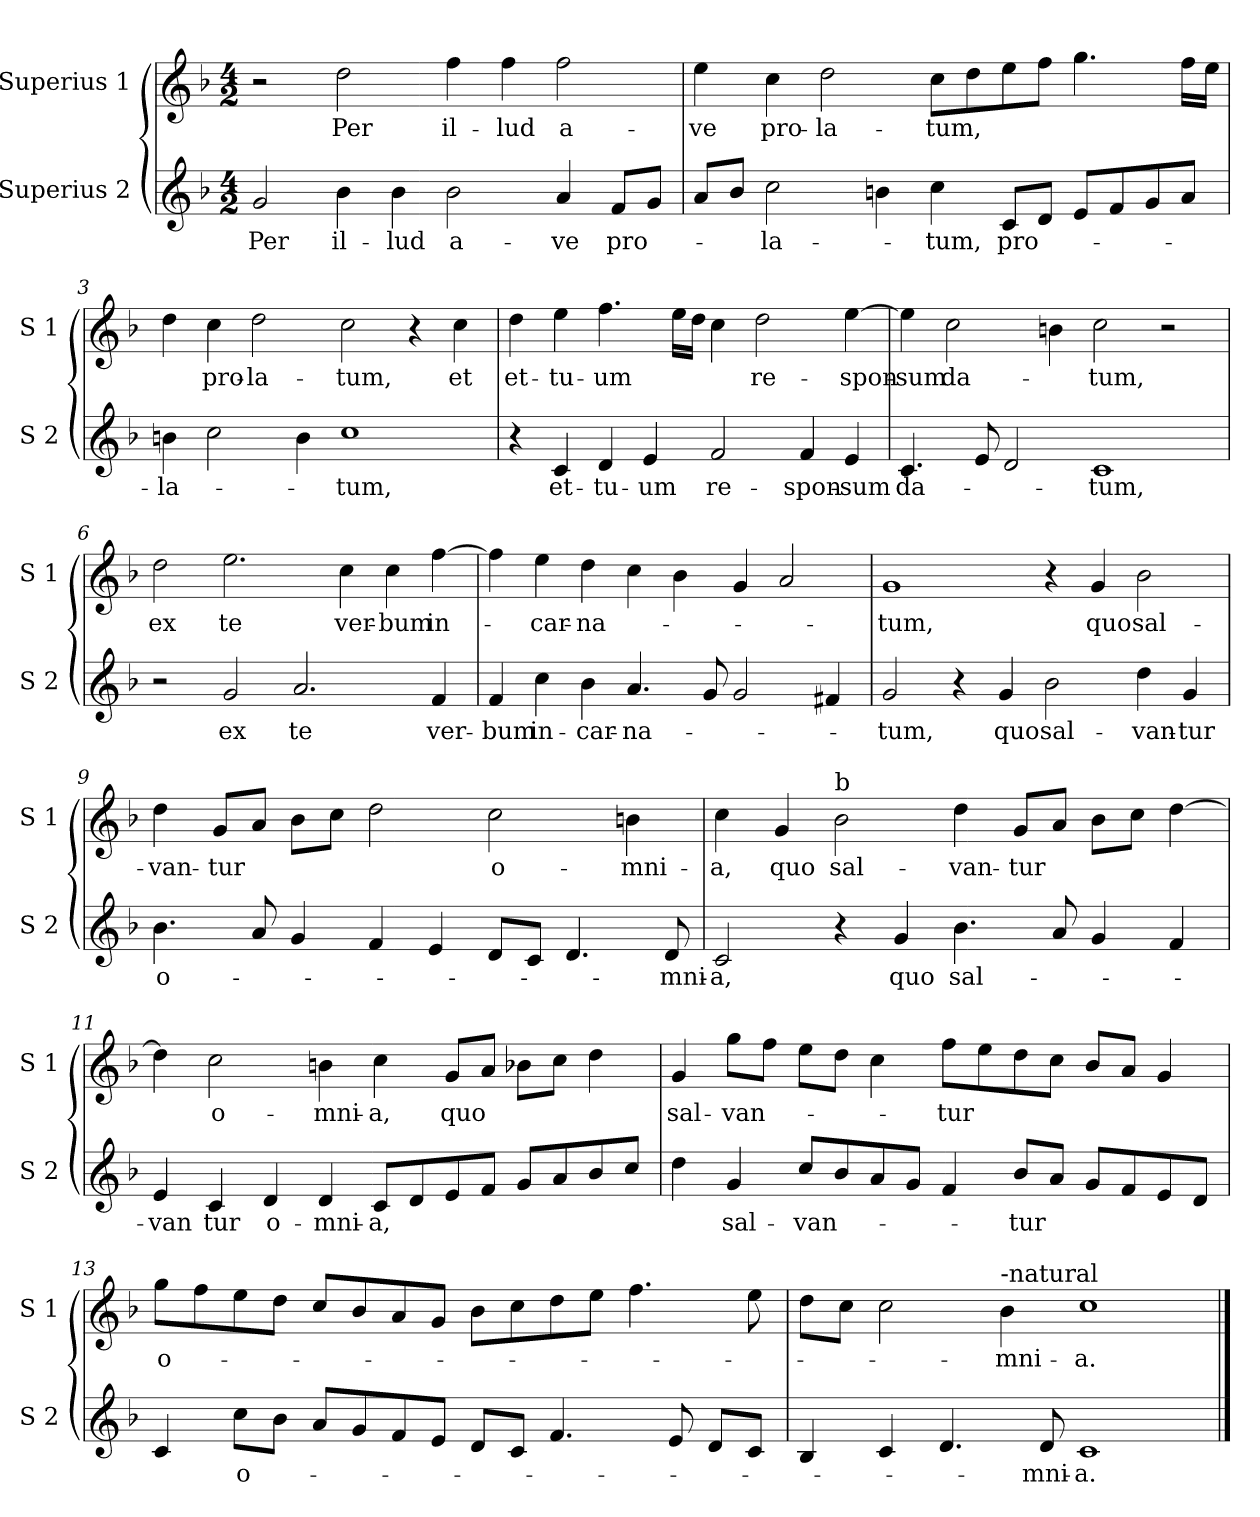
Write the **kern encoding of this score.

**kern	**text	**kern	**text
*part2	*part2	*part1	*part1
*staff2	*staff2	*staff1	*staff1
*I"Superius 2	*	*I"Superius 1	*
*I'S 2	*	*I'S 1	*
*clefG2	*	*clefG2	*
*k[b-]	*	*k[b-]	*
*F:	*	*F:	*
*M4/2	*	*M4/2	*
=1	=1	=1	=1
!	!LO:LY:b	!	!
2g/	Per	2r	.
!	!LO:LY:b	!	!LO:LY:b
4b-\	il-	2dd\	Per
!	!LO:LY:b	!	!
4b-\	-lud	.	.
!	!LO:LY:b	!	!LO:LY:b
2b-\	a-	4ff\	il-
!	!	!	!LO:LY:b
.	.	4ff\	-lud
!	!LO:LY:b	!	!LO:LY:b
4a/	-ve	2ff\	a-
!	!LO:LY:b	!	!
8f/L	pro-	.	.
8g/J	.	.	.
=2	=2	=2	=2
!	!	!	!LO:LY:b
8a/L	.	4ee\	-ve
8b-/J	.	.	.
!	!LO:LY:b	!	!LO:LY:b
2cc\	-la-	4cc\	pro-
!	!	!	!LO:LY:b
.	.	2dd\	-la-
4bn\	.	.	.
!	!LO:LY:b	!	!LO:LY:b
4cc\	-tum,	8cc\L	-tum,
.	.	8dd\	.
!	!LO:LY:b	!	!
8c/L	pro-	8ee\	.
8d/J	.	8ff\J	.
8e/L	.	4.gg\	.
8f/	.	.	.
8g/	.	.	.
8a/J	.	16ff\LL	.
.	.	16ee\JJ	.
=3	=3	=3	=3
!	!LO:LY:b	!	!
4bn\	-la-	4dd\	.
!	!	!	!LO:LY:b
2cc\	.	4cc\	pro-
!	!	!	!LO:LY:b
.	.	2dd\	-la-
4b\	.	.	.
!	!LO:LY:b	!	!LO:LY:b
1cc	-tum,	2cc\	-tum,
.	.	4r	.
!	!	!	!LO:LY:b
.	.	4cc\	et
!!LO:LB:g=z
=4	=4	=4	=4
!	!	!	!LO:LY:b
4r	.	4dd\	et-
!	!LO:LY:b	!	!LO:LY:b
4c/	et-	4ee\	-tu-
!	!LO:LY:b	!	!LO:LY:b
4d/	-tu-	4.ff\	-um
!	!LO:LY:b	!	!
4e/	-um	.	.
.	.	16ee\LL	.
.	.	16dd\JJ	.
!	!LO:LY:b	!	!
2f/	re-	4cc\	.
!	!	!	!LO:LY:b
.	.	2dd\	re-
!	!LO:LY:b	!	!
4f/	-spon-	.	.
!	!LO:LY:b	!	!LO:LY:b
4e/	-sum	[4ee\	-spon-
=5	=5	=5	=5
!	!LO:LY:b	!	!LO:LY:b
4.c/	da-	4ee\]	-sum
!	!	!	!LO:LY:b
.	.	2cc\	da-
8e/	.	.	.
2d/	.	.	.
.	.	4bn\	.
!	!LO:LY:b	!	!LO:LY:b
1c	-tum,	2cc\	-tum,
.	.	2r	.
=6	=6	=6	=6
!	!	!	!LO:LY:b
2r	.	2dd\	ex
!	!LO:LY:b	!	!LO:LY:b
2g/	ex	2.ee\	te
!	!LO:LY:b	!	!
2.a/	te	.	.
!	!	!	!LO:LY:b
.	.	4cc\	ver-
!	!	!	!LO:LY:b
.	.	4cc\	-bum
!	!LO:LY:b	!	!LO:LY:b
4f/	ver-	[4ff\	in-
=7	=7	=7	=7
!	!LO:LY:b	!	!
4f/	-bum	4ff\]	.
!	!LO:LY:b	!	!LO:LY:b
4cc\	in-	4ee\	-car-
!	!LO:LY:b	!	!LO:LY:b
4b-\	-car-	4dd\	-na-
!	!LO:LY:b	!	!
4.a/	-na-	4cc\	.
.	.	4b-\	.
8g/	.	.	.
2g/	.	4g/	.
.	.	2a/	.
4f#X/	.	.	.
!!LO:LB:g=z
=8	=8	=8	=8
!	!LO:LY:b	!	!LO:LY:b
2g/	-tum,	1g	-tum,
4r	.	.	.
!	!LO:LY:b	!	!
4g/	quo	.	.
!	!LO:LY:b	!	!
2b-\	sal-	4r	.
!	!	!	!LO:LY:b
.	.	4g/	quo
!	!LO:LY:b	!	!LO:LY:b
4dd\	-van-	2b-\	sal-
!	!LO:LY:b	!	!
4g/	-tur	.	.
=9	=9	=9	=9
!	!LO:LY:b	!	!LO:LY:b
4.b-\	o-	4dd\	-van-
!	!	!	!LO:LY:b
.	.	8g/L	-tur
8a/	.	8a/J	.
4g/	.	8b-\L	.
.	.	8cc\J	.
4f/	.	2dd\	.
4e/	.	.	.
!	!	!	!LO:LY:b
8d/L	.	2cc\	o-
8c/J	.	.	.
4.d/	.	.	.
!	!	!	!LO:LY:b
.	.	4bn\	-mni-
!	!LO:LY:b	!	!
8d/	-mni-	.	.
=10	=10	=10	=10
!	!LO:LY:b	!	!LO:LY:b
2c/	-a,	4cc\	-a,
!	!	!	!LO:LY:b
.	.	4g/	quo
!	!	!LO:TX:a:t=b	!
!	!	!	!LO:LY:b
4r	.	2b-\	sal-
!	!LO:LY:b	!	!
4g/	quo	.	.
!	!LO:LY:b	!	!LO:LY:b
4.b-\	sal-	4dd\	-van-
!	!	!	!LO:LY:b
.	.	8g/L	-tur
8a/	.	8a/J	.
4g/	.	8b-\L	.
.	.	8cc\J	.
4f/	.	[4dd\	.
!!LO:LB:g=z
=11	=11	=11	=11
!	!LO:LY:b	!	!
4e/	-van	4dd\]	.
!	!LO:LY:b	!	!LO:LY:b
4c/	tur	2cc\	o-
!	!LO:LY:b	!	!
4d/	o-	.	.
!	!LO:LY:b	!	!LO:LY:b
4d/	-mni-	4bn\	-mni-
!	!LO:LY:b	!	!LO:LY:b
8c/L	-a,	4cc\	-a,
8d/	.	.	.
!	!	!	!LO:LY:b
8e/	.	8g/L	quo
8f/J	.	8a/J	.
8g/L	.	8b-X\L	.
8a/	.	8cc\J	.
8b-/	.	4dd\	.
8cc/J	.	.	.
=12	=12	=12	=12
!	!	!	!LO:LY:b
4dd\	.	4g/	sal-
!	!LO:LY:b	!	!LO:LY:b
4g/	sal-	8gg\L	-van-
.	.	8ff\J	.
!	!LO:LY:b	!	!
8cc/L	-van-	8ee\L	.
8b-/	.	8dd\J	.
8a/	.	4cc\	.
8g/J	.	.	.
!	!	!	!LO:LY:b
4f/	.	8ff\L	-tur
.	.	8ee\	.
!	!LO:LY:b	!	!
8b-/L	-tur	8dd\	.
8a/J	.	8cc\J	.
8g/L	.	8b-/L	.
8f/	.	8a/J	.
8e/	.	4g/	.
8d/J	.	.	.
!!LO:LB:g=z
=13	=13	=13	=13
!	!	!	!LO:LY:b
4c/	.	8gg\L	o-
.	.	8ff\	.
!	!LO:LY:b	!	!
8cc\L	o-	8ee\	.
8b-\J	.	8dd\J	.
8a/L	.	8cc/L	.
8g/	.	8b-/	.
8f/	.	8a/	.
8e/J	.	8g/J	.
8d/L	.	8b-\L	.
8c/J	.	8cc\	.
4.f/	.	8dd\	.
.	.	8ee\J	.
.	.	4.ff\	.
8e/	.	.	.
8d/L	.	.	.
8c/J	.	8ee\	.
=14	=14	=14	=14
4B-/	.	8dd\L	.
.	.	8cc\J	.
4c/	.	2cc\	.
4.d/	.	.	.
!	!	!LO:TX:a:t=-natural	!
!	!	!	!LO:LY:b
.	.	4b-\	-mni-
!	!LO:LY:b	!	!
8d/	-mni-	.	.
!	!LO:LY:b	!	!LO:LY:b
1c	-a.	1cc	-a.
==	==	==	==
*-	*-	*-	*-
